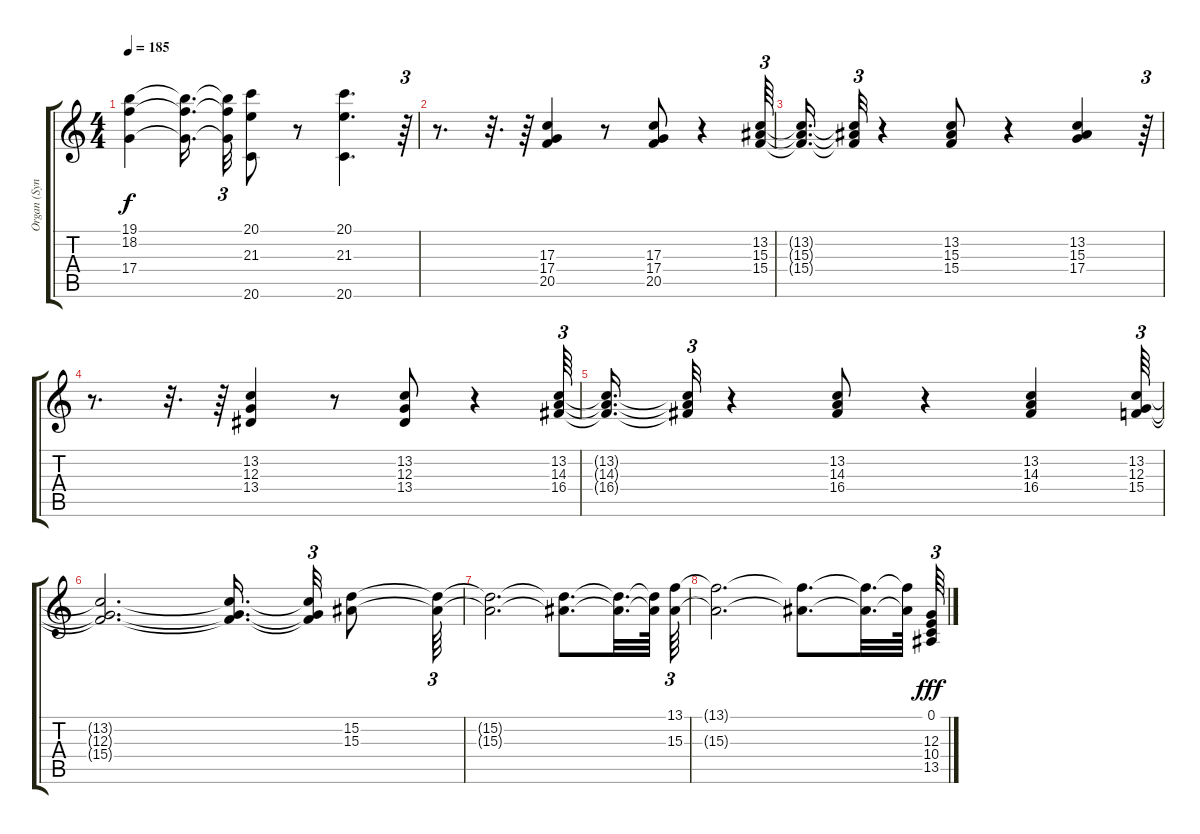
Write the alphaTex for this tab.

\track ("Organ (Synth IV)" "Organ (Syn") {instrument rockorgan}
\staff {score tabs}
\tuning (E4 B3 G3 D3 A2 E2) {hide}
\ts (4 4)
\tempo 185
\clef g2
\ks c
(19.1{t} 18.2{t} 17.4{t}).4{dy f} (19.1{t} 18.2{t} 17.4{t}).16{d beam splitsecondary} (19.1{t} 18.2{t} 17.4{t}).32{tu (3 2)} (20.1 21.3 20.6).8 r.8 (20.1 21.3 20.6).4{d} r.64{tu (3 2)} |
r.8{d} r.32{d} r.64 (17.3 17.4 20.5).4 r.8 (17.3 17.4 20.5).8 r.4 (13.2 15.3 15.4).64{tu (3 2)} |
(13.2{t} 15.3{t} 15.4{t}).16{d} (13.2{t} 15.3{t} 15.4{t}).32{tu (3 2)} r.4 (13.2 15.3 15.4).8 r.4 (13.2 15.3 17.4).4 r.64{tu (3 2)} |
r.8{d} r.32{d} r.64 (13.2 12.3 13.4).4 r.8 (13.2 12.3 13.4).8 r.4 (13.2 14.3 16.4).64{tu (3 2)} |
(13.2{t} 14.3{t} 16.4{t}).16{d} (13.2{t} 14.3{t} 16.4{t}).32{tu (3 2)} r.4 (13.2 14.3 16.4).8 r.4 (13.2 14.3 16.4).4 (13.2 12.3 15.4).64{tu (3 2)} |
(13.2{t} 12.3{t} 15.4{t}).2{d} (13.2{t} 12.3{t} 15.4{t}).16{d beam splitsecondary} (13.2{t} 12.3{t} 15.4{t}).32{tu (3 2)} (15.2 15.3).8 (15.2{t} 15.3{t}).64{tu (3 2)} |
(15.2{t} 15.3{t}).2{d} (15.2{t} 15.3{t}).8{d} (15.2{t} 15.3{t}).32{d} (15.2{t} 15.3{t}).64 (13.1 15.3).64{tu (3 2)} |
(13.1{t} 15.3{t}).2{d} (13.1{t} 15.3{t}).8{d} (13.1{t} 15.3{t}).32{d} (13.1{t} 15.3{t}).64 (0.1 12.3 10.4 13.5).64{tu (3 2) dy fff}
